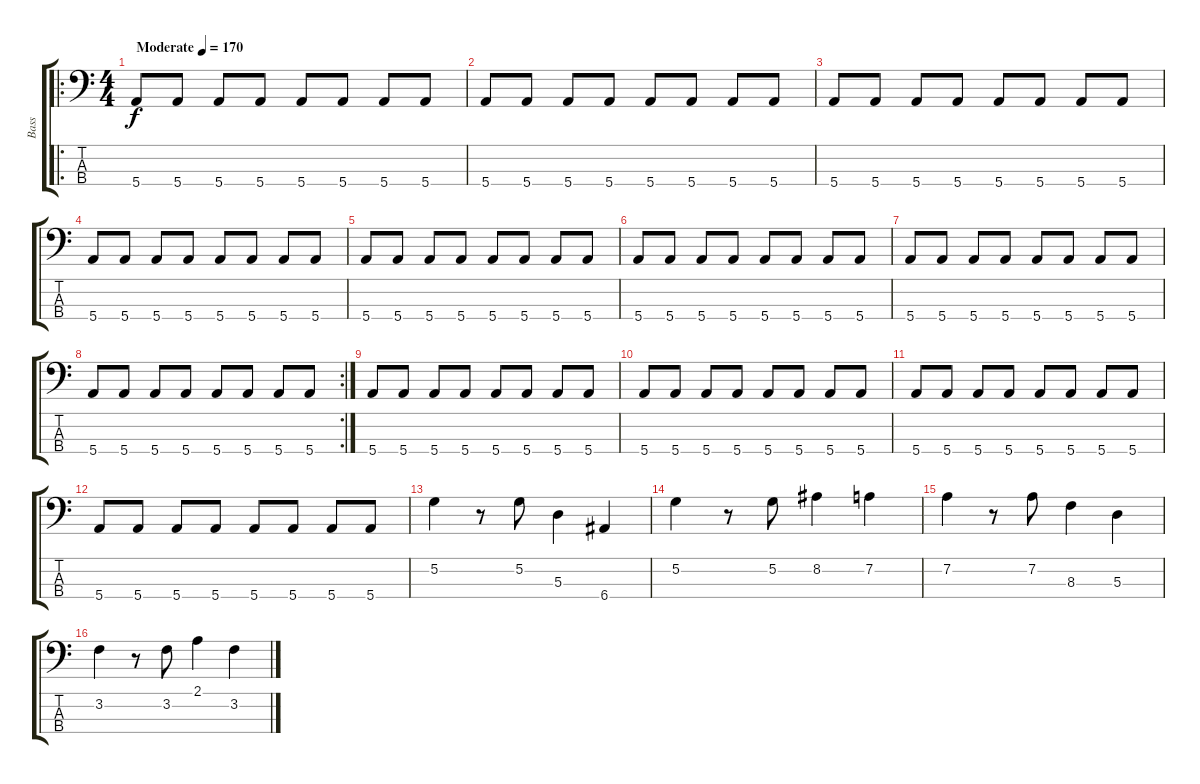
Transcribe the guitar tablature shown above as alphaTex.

\track ("Bass" "Bass") {instrument electricbassfinger}
\staff {score tabs}
\tuning (G2 D2 A1 E1) {hide}
\ro
\ts (4 4)
\tempo (170 "Moderate")
\clef f4
\ks c
5.4.8{dy f instrument electricbassfinger} 5.4.8 5.4.8 5.4.8 5.4.8 5.4.8 5.4.8 5.4.8 |
5.4.8 5.4.8 5.4.8 5.4.8 5.4.8 5.4.8 5.4.8 5.4.8 |
5.4.8 5.4.8 5.4.8 5.4.8 5.4.8 5.4.8 5.4.8 5.4.8 |
5.4.8 5.4.8 5.4.8 5.4.8 5.4.8 5.4.8 5.4.8 5.4.8 |
5.4.8 5.4.8 5.4.8 5.4.8 5.4.8 5.4.8 5.4.8 5.4.8 |
5.4.8 5.4.8 5.4.8 5.4.8 5.4.8 5.4.8 5.4.8 5.4.8 |
5.4.8 5.4.8 5.4.8 5.4.8 5.4.8 5.4.8 5.4.8 5.4.8 |
\rc 2
5.4.8 5.4.8 5.4.8 5.4.8 5.4.8 5.4.8 5.4.8 5.4.8 |
5.4.8 5.4.8 5.4.8 5.4.8 5.4.8 5.4.8 5.4.8 5.4.8 |
5.4.8 5.4.8 5.4.8 5.4.8 5.4.8 5.4.8 5.4.8 5.4.8 |
5.4.8 5.4.8 5.4.8 5.4.8 5.4.8 5.4.8 5.4.8 5.4.8 |
5.4.8 5.4.8 5.4.8 5.4.8 5.4.8 5.4.8 5.4.8 5.4.8 |
5.2.4 r.8 5.2.8 5.3.4 6.4.4 |
5.2.4 r.8 5.2.8 8.2.4 7.2.4 |
7.2.4 r.8 7.2.8 8.3.4 5.3.4 |
3.2.4 r.8 3.2.8 2.1.4 3.2.4
